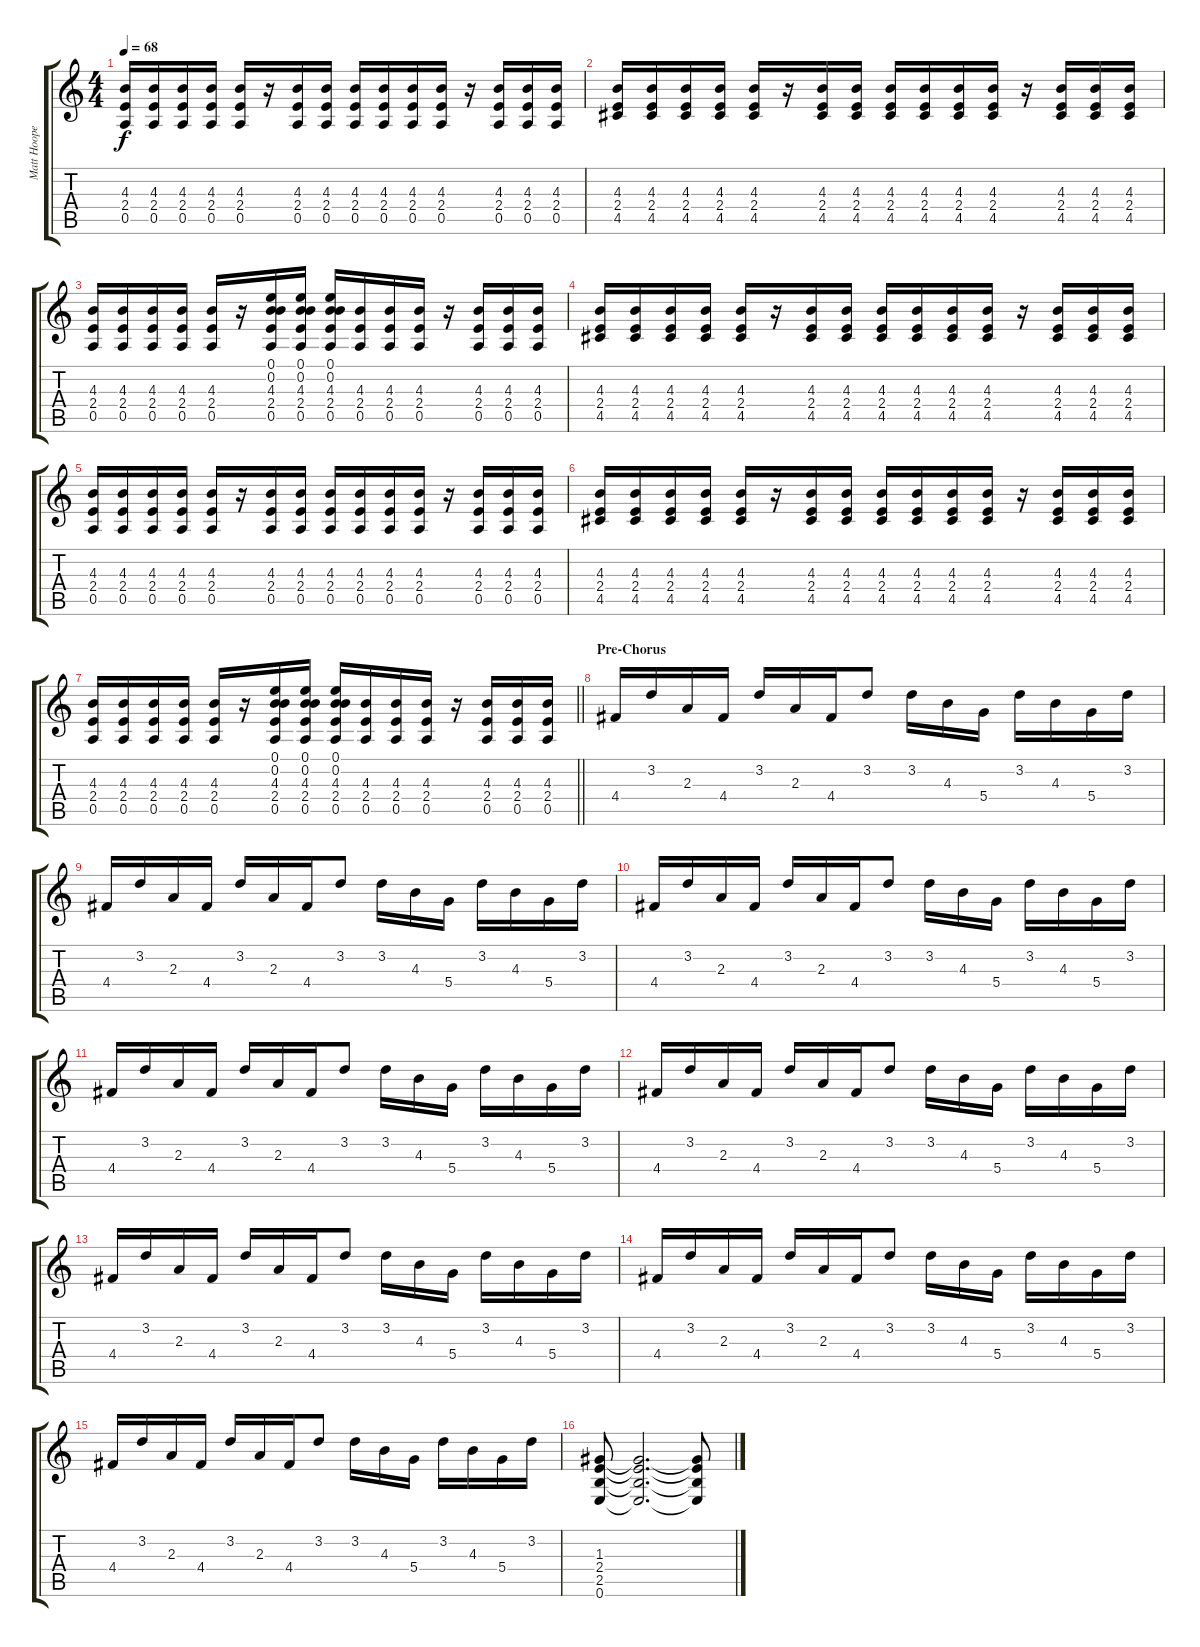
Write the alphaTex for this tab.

\track ("Matt Hoopes - Electric Guitar" "Matt Hoope") {instrument distortionguitar}
\staff {score tabs}
\tuning (E4 B3 G3 D3 A2 E2) {hide}
\ts (4 4)
\tempo 68
\clef g2
\ks c
(4.3 2.4 0.5).16{dy f} (4.3 2.4 0.5).16 (4.3 2.4 0.5).16 (4.3 2.4 0.5).16 (4.3 2.4 0.5).16 r.16 (4.3 2.4 0.5).16 (4.3 2.4 0.5).16 (4.3 2.4 0.5).16 (4.3 2.4 0.5).16 (4.3 2.4 0.5).16 (4.3 2.4 0.5).16 r.16 (4.3 2.4 0.5).16 (4.3 2.4 0.5).16 (4.3 2.4 0.5).16 |
(4.3 2.4 4.5).16 (4.3 2.4 4.5).16 (4.3 2.4 4.5).16 (4.3 2.4 4.5).16 (4.3 2.4 4.5).16 r.16 (4.3 2.4 4.5).16 (4.3 2.4 4.5).16 (4.3 2.4 4.5).16 (4.3 2.4 4.5).16 (4.3 2.4 4.5).16 (4.3 2.4 4.5).16 r.16 (4.3 2.4 4.5).16 (4.3 2.4 4.5).16 (4.3 2.4 4.5).16 |
(4.3 2.4 0.5).16 (4.3 2.4 0.5).16 (4.3 2.4 0.5).16 (4.3 2.4 0.5).16 (4.3 2.4 0.5).16 r.16 (0.1 0.2 4.3 2.4 0.5).16 (0.1 0.2 4.3 2.4 0.5).16 (0.1 0.2 4.3 2.4 0.5).16 (4.3 2.4 0.5).16 (4.3 2.4 0.5).16 (4.3 2.4 0.5).16 r.16 (4.3 2.4 0.5).16 (4.3 2.4 0.5).16 (4.3 2.4 0.5).16 |
(4.3 2.4 4.5).16 (4.3 2.4 4.5).16 (4.3 2.4 4.5).16 (4.3 2.4 4.5).16 (4.3 2.4 4.5).16 r.16 (4.3 2.4 4.5).16 (4.3 2.4 4.5).16 (4.3 2.4 4.5).16 (4.3 2.4 4.5).16 (4.3 2.4 4.5).16 (4.3 2.4 4.5).16 r.16 (4.3 2.4 4.5).16 (4.3 2.4 4.5).16 (4.3 2.4 4.5).16 |
(4.3 2.4 0.5).16 (4.3 2.4 0.5).16 (4.3 2.4 0.5).16 (4.3 2.4 0.5).16 (4.3 2.4 0.5).16 r.16 (4.3 2.4 0.5).16 (4.3 2.4 0.5).16 (4.3 2.4 0.5).16 (4.3 2.4 0.5).16 (4.3 2.4 0.5).16 (4.3 2.4 0.5).16 r.16 (4.3 2.4 0.5).16 (4.3 2.4 0.5).16 (4.3 2.4 0.5).16 |
(4.3 2.4 4.5).16 (4.3 2.4 4.5).16 (4.3 2.4 4.5).16 (4.3 2.4 4.5).16 (4.3 2.4 4.5).16 r.16 (4.3 2.4 4.5).16 (4.3 2.4 4.5).16 (4.3 2.4 4.5).16 (4.3 2.4 4.5).16 (4.3 2.4 4.5).16 (4.3 2.4 4.5).16 r.16 (4.3 2.4 4.5).16 (4.3 2.4 4.5).16 (4.3 2.4 4.5).16 |
\barLineRight lightlight
(4.3 2.4 0.5).16 (4.3 2.4 0.5).16 (4.3 2.4 0.5).16 (4.3 2.4 0.5).16 (4.3 2.4 0.5).16 r.16 (0.1 0.2 4.3 2.4 0.5).16 (0.1 0.2 4.3 2.4 0.5).16 (0.1 0.2 4.3 2.4 0.5).16 (4.3 2.4 0.5).16 (4.3 2.4 0.5).16 (4.3 2.4 0.5).16 r.16 (4.3 2.4 0.5).16 (4.3 2.4 0.5).16 (4.3 2.4 0.5).16 |
\section ("" "Pre-Chorus")
4.4.16{volume 9 instrument acousticguitarsteel} 3.2.16 2.3.16 4.4.16 3.2.16 2.3.16 4.4.16 3.2.8 3.2.16 4.3.16 5.4.16 3.2.16 4.3.16 5.4.16 3.2.16 |
4.4.16 3.2.16 2.3.16 4.4.16 3.2.16 2.3.16 4.4.16 3.2.8 3.2.16 4.3.16 5.4.16 3.2.16 4.3.16 5.4.16 3.2.16 |
4.4.16 3.2.16 2.3.16 4.4.16 3.2.16 2.3.16 4.4.16 3.2.8 3.2.16 4.3.16 5.4.16 3.2.16 4.3.16 5.4.16 3.2.16 |
4.4.16 3.2.16 2.3.16 4.4.16 3.2.16 2.3.16 4.4.16 3.2.8 3.2.16 4.3.16 5.4.16 3.2.16 4.3.16 5.4.16 3.2.16 |
4.4.16 3.2.16 2.3.16 4.4.16 3.2.16 2.3.16 4.4.16 3.2.8 3.2.16 4.3.16 5.4.16 3.2.16 4.3.16 5.4.16 3.2.16 |
4.4.16 3.2.16 2.3.16 4.4.16 3.2.16 2.3.16 4.4.16 3.2.8 3.2.16 4.3.16 5.4.16 3.2.16 4.3.16 5.4.16 3.2.16 |
4.4.16 3.2.16 2.3.16 4.4.16 3.2.16 2.3.16 4.4.16 3.2.8 3.2.16 4.3.16 5.4.16 3.2.16 4.3.16 5.4.16 3.2.16 |
4.4.16 3.2.16 2.3.16 4.4.16 3.2.16 2.3.16 4.4.16 3.2.8 3.2.16 4.3.16 5.4.16 3.2.16 4.3.16 5.4.16 3.2.16 |
(1.3 2.4 2.5 0.6).8{volume 16 instrument distortionguitar} (1.3{t} 2.4{t} 2.5{t} 0.6{t}).2{d volume 0} (1.3{t} 2.4{t} 2.5{t} 0.6{t}).8
